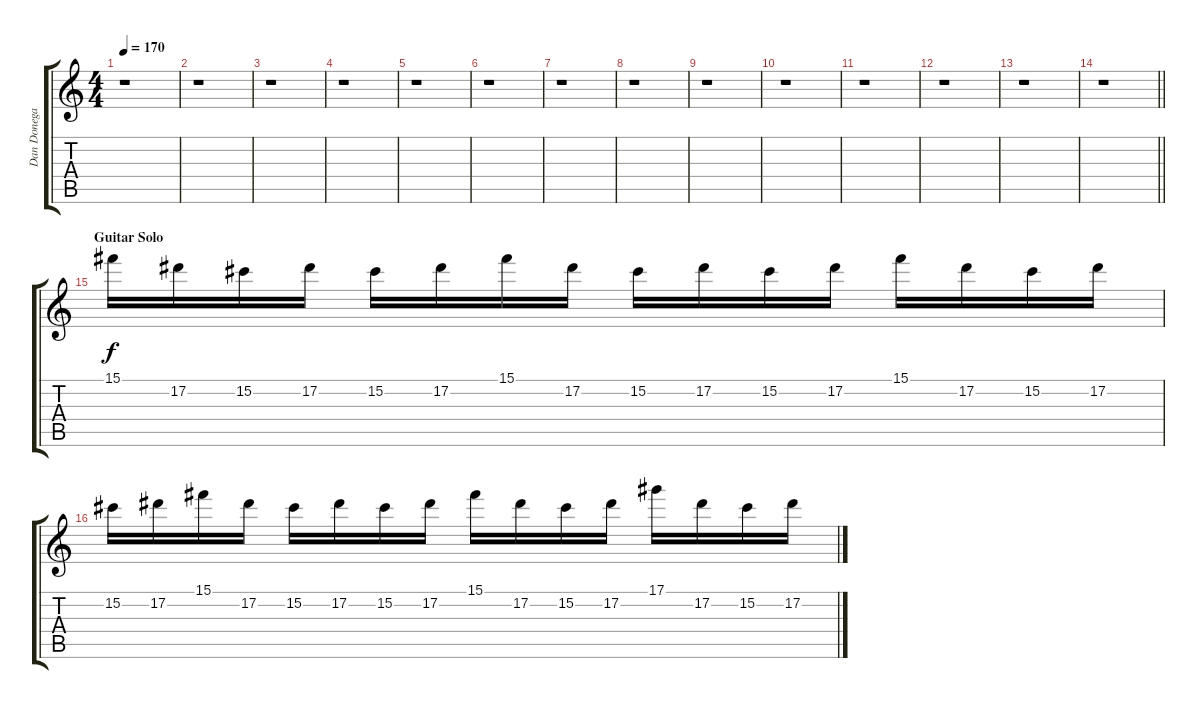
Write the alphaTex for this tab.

\track ("Dan Donegan Solo" "Dan Donega") {instrument overdrivenguitar}
\staff {score tabs}
\tuning (Eb4 Bb3 Gb3 Db3 Ab2 Eb2) {hide}
\ts (4 4)
\tempo 170
\clef g2
\ks c
r.1{dy f} |
r.1 |
r.1 |
r.1 |
r.1 |
r.1 |
r.1 |
r.1 |
r.1 |
r.1 |
r.1 |
r.1 |
r.1 |
\barLineRight lightlight
r.1 |
\section ("" "Guitar Solo")
15.1.16 17.2.16 15.2.16 17.2.16 15.2.16 17.2.16 15.1.16 17.2.16 15.2.16 17.2.16 15.2.16 17.2.16 15.1.16 17.2.16 15.2.16 17.2.16 |
15.2.16 17.2.16 15.1.16 17.2.16 15.2.16 17.2.16 15.2.16 17.2.16 15.1.16 17.2.16 15.2.16 17.2.16 17.1.16 17.2.16 15.2.16 17.2.16
